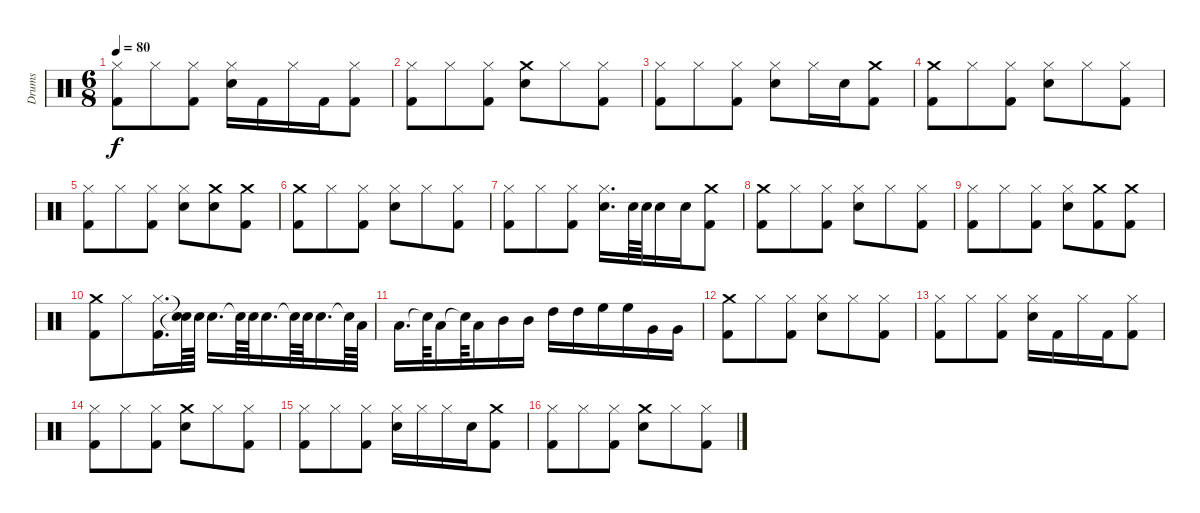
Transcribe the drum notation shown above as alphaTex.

\track ("Drums" "Drums") {instrument percussion}
\staff {score}
\articulation defaults
\ts (6 8)
\tempo 80
\clef neutral
\ks c
("Hi-Hat (closed)" "Kick (hit) 2").8{dy f} "Hi-Hat (closed)".8 ("Kick (hit) 2" "Hi-Hat (closed)").8 ("Snare (hit) 2" "Hi-Hat (closed)").16 "Kick (hit) 2".16 "Hi-Hat (closed)".16 "Kick (hit) 2".16 ("Kick (hit) 2" "Hi-Hat (closed)").8 |
("Kick (hit) 2" "Hi-Hat (closed)").8 "Hi-Hat (closed)".8 ("Kick (hit) 2" "Hi-Hat (closed)").8 ("Crash medium (hit)" "Snare (hit) 2").8 "Hi-Hat (closed)".8 ("Hi-Hat (closed)" "Kick (hit) 2").8 |
("Kick (hit) 2" "Hi-Hat (closed)").8 "Hi-Hat (closed)".8 ("Kick (hit) 2" "Hi-Hat (closed)").8 ("Hi-Hat (closed)" "Snare (hit) 2").8 "Hi-Hat (closed)".16 "Snare (hit) 2".16 ("Crash medium (hit)" "Kick (hit) 2").8 |
("Kick (hit) 2" "Crash medium (hit)").8 "Hi-Hat (closed)".8 ("Hi-Hat (closed)" "Kick (hit) 2").8 ("Snare (hit) 2" "Hi-Hat (closed)").8 "Hi-Hat (closed)".8 ("Kick (hit) 2" "Hi-Hat (closed)").8 |
("Kick (hit) 2" "Hi-Hat (closed)").8 "Hi-Hat (closed)".8 ("Hi-Hat (closed)" "Kick (hit) 2").8 ("Snare (hit) 2" "Hi-Hat (closed)").8 ("Crash medium (hit)" "Snare (hit) 2").8 ("Crash medium (hit)" "Kick (hit) 2").8 |
("Crash medium (hit)" "Kick (hit) 2").8 "Hi-Hat (closed)".8 ("Kick (hit) 2" "Hi-Hat (closed)").8 ("Hi-Hat (closed)" "Snare (hit) 2").8 "Hi-Hat (closed)".8 ("Kick (hit) 2" "Hi-Hat (closed)").8 |
("Hi-Hat (closed)" "Kick (hit) 2").8 "Hi-Hat (closed)".8 ("Hi-Hat (closed)" "Kick (hit) 2").8 ("Snare (hit) 2" "Hi-Hat (closed)").16{d} "Snare (hit) 2".64 "Snare (hit) 2".64 "Snare (hit) 2".16 "Snare (hit) 2".16 ("Kick (hit) 2" "Crash medium (hit)").8 |
("Crash medium (hit)" "Kick (hit) 2").8 "Hi-Hat (closed)".8 ("Kick (hit) 2" "Hi-Hat (closed)").8 ("Snare (hit) 2" "Hi-Hat (closed)").8 "Hi-Hat (closed)".8 ("Kick (hit) 2" "Hi-Hat (closed)").8 |
("Hi-Hat (closed)" "Kick (hit) 2").8 "Hi-Hat (closed)".8 ("Kick (hit) 2" "Hi-Hat (closed)").8 ("Hi-Hat (closed)" "Snare (hit) 2").8 ("Kick (hit) 2" "Crash medium (hit)").8 ("Kick (hit) 2" "Crash medium (hit)").8 |
("Kick (hit) 2" "Crash medium (hit)").8 "Hi-Hat (closed)".8 ("Kick (hit) 2" "Hi-Hat (closed)").16{d} ("Snare (hit)"{t} "Snare (hit)"{t}).64 "Snare (hit) 2".64 "Snare (hit) 2".16{d} "Snare (hit)"{t}.64 "Snare (hit) 2".64 "Snare (hit) 2".16{d} "Snare (hit)"{t}.64 "Snare (hit) 2".64 "Snare (hit) 2".16{d} "Snare (hit)"{t}.64 "Low Tom (hit)".64 |
"Low Tom (hit)".16{d} "Snare (hit)"{t}.64 "Low Tom (hit)".16 "Snare (hit)"{t}.64 "Low Tom (hit)".16 "Mid Tom (hit)".16 "Mid Tom (hit)".16 "High Tom (hit)".16 "High Tom (hit)".16 "High Floor Tom (hit)".16 "High Floor Tom (hit)".16 "Very Low Tom (hit)".16 "Very Low Tom (hit)".16 |
("Kick (hit) 2" "Crash medium (hit)").8 "Hi-Hat (closed)".8 ("Kick (hit) 2" "Hi-Hat (closed)").8 ("Snare (hit) 2" "Hi-Hat (closed)").8 "Hi-Hat (closed)".8 ("Kick (hit) 2" "Hi-Hat (closed)").8 |
("Hi-Hat (closed)" "Kick (hit) 2").8 "Hi-Hat (closed)".8 ("Kick (hit) 2" "Hi-Hat (closed)").8 ("Hi-Hat (closed)" "Snare (hit) 2").16 "Kick (hit) 2".16 "Hi-Hat (closed)".16 "Kick (hit) 2".16 ("Kick (hit) 2" "Hi-Hat (closed)").8 |
("Hi-Hat (closed)" "Kick (hit) 2").8 "Hi-Hat (closed)".8 ("Hi-Hat (closed)" "Kick (hit) 2").8 ("Crash medium (hit)" "Snare (hit) 2").8 "Hi-Hat (closed)".8 ("Kick (hit) 2" "Hi-Hat (closed)").8 |
("Kick (hit) 2" "Hi-Hat (closed)").8 "Hi-Hat (closed)".8 ("Kick (hit) 2" "Hi-Hat (closed)").8 ("Hi-Hat (closed)" "Snare (hit) 2").16 "Hi-Hat (closed)".16 "Hi-Hat (closed)".16 "Snare (hit) 2".16 ("Crash medium (hit)" "Kick (hit) 2").8 |
("Kick (hit) 2" "Hi-Hat (closed)").8 "Hi-Hat (closed)".8 ("Kick (hit) 2" "Hi-Hat (closed)").8 ("Crash medium (hit)" "Snare (hit) 2").8 "Hi-Hat (closed)".8 ("Hi-Hat (closed)" "Kick (hit) 2").8
